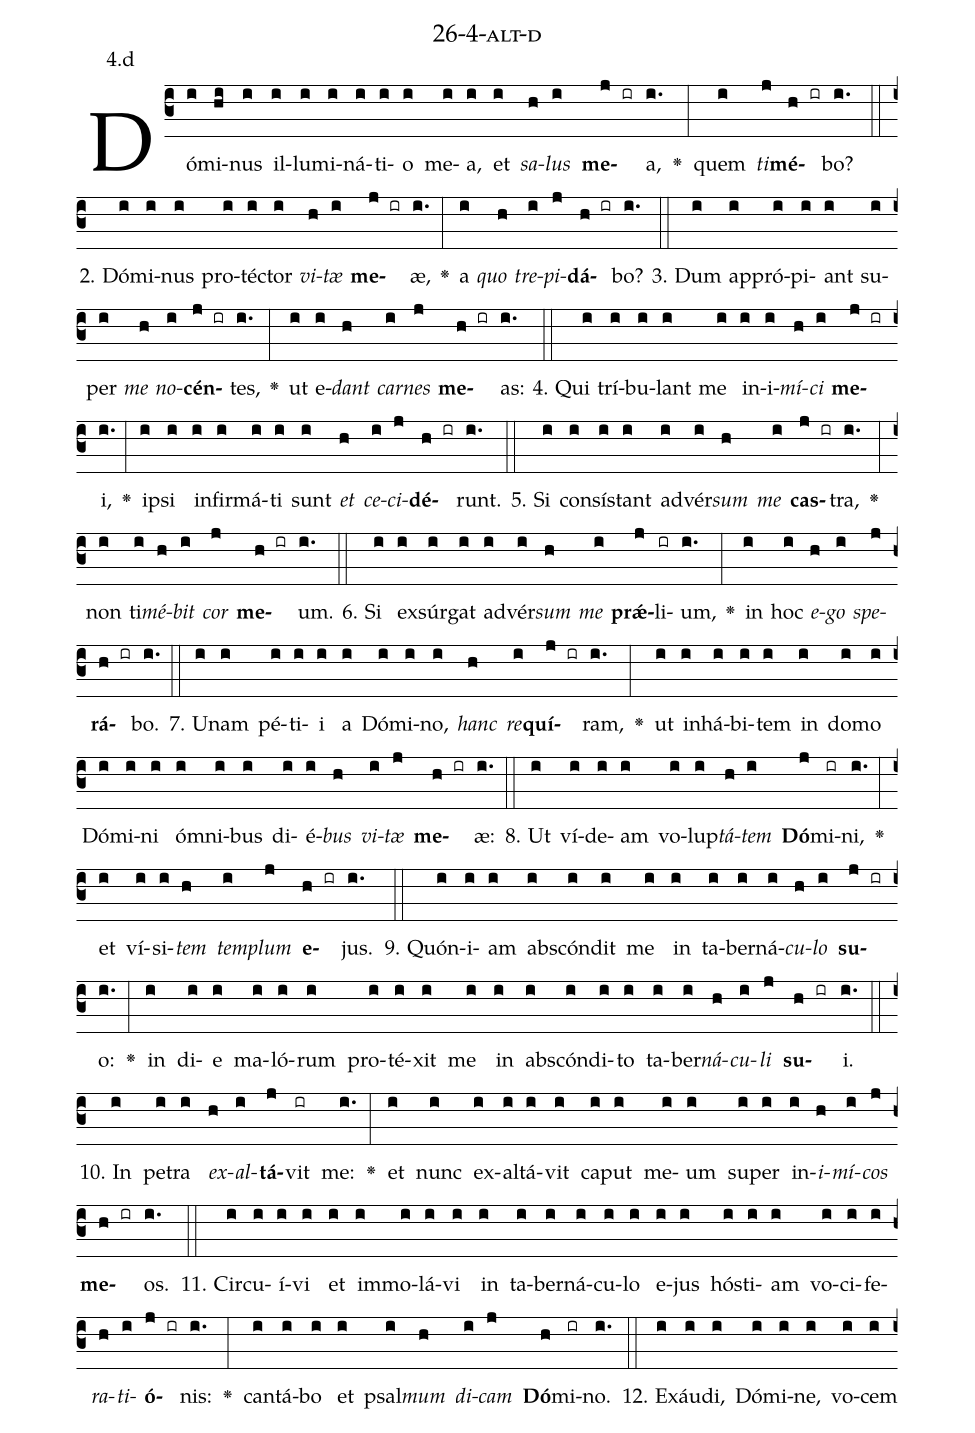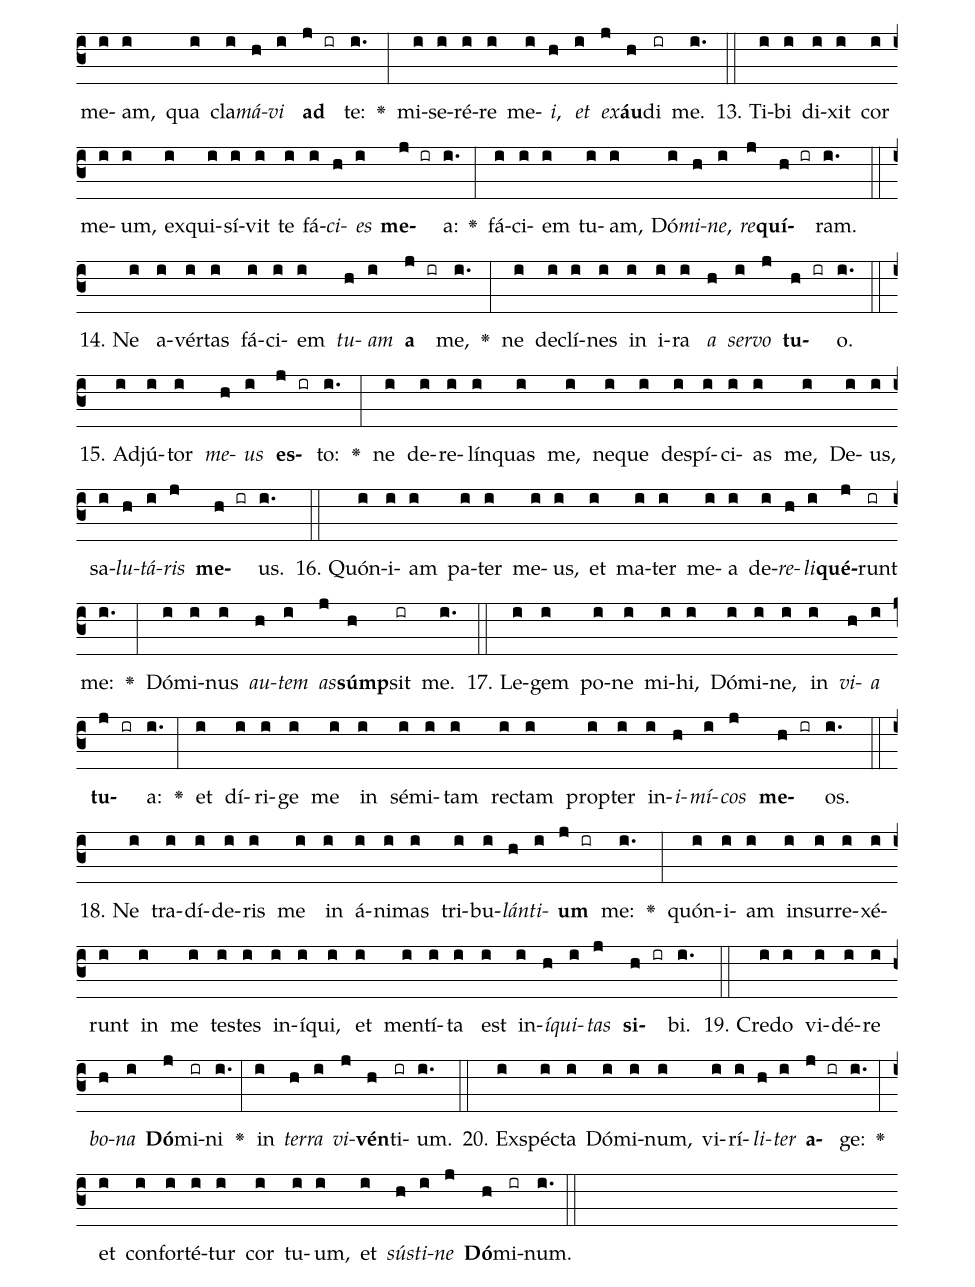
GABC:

name: 26-4-alt-d;
annotation: 4.d;
%%
(c3)Dó(i)mi(hi)nus(i) il(i)lu(i)mi(i)ná(i)ti(i)o(i) me(i)a,(i) et(i) <i>sa</i>(h)<i>lus</i>(i) <b>me</b>(j ir)a,(i.) <v>\greheightstar</v>(:) quem(i) <i>ti</i>(j)<b>mé</b>(h ir)bo?(i.) (::)
2. Dó(i)mi(i)nus(i) pro(i)téc(i)tor(i) <i>vi</i>(h)<i>tæ</i>(i) <b>me</b>(j ir)æ,(i.) <v>\greheightstar</v>(:) a(i) <i>quo</i>(h) <i>tre</i>(i)<i>pi</i>(j)<b>dá</b>(h ir)bo?(i.) (::)
3. Dum(i) ap(i)pró(i)pi(i)ant(i) su(i)per(i) <i>me</i>(h) <i>no</i>(i)<b>cén</b>(j ir)tes,(i.) <v>\greheightstar</v>(:) ut(i) e(i)<i>dant</i>(h) <i>car</i>(i)<i>nes</i>(j) <b>me</b>(h ir)as:(i.) (::)
4. Qui(i) trí(i)bu(i)lant(i) me(i) in(i)i(i)<i>mí</i>(h)<i>ci</i>(i) <b>me</b>(j ir)i,(i.) <v>\greheightstar</v>(:) ip(i)si(i) in(i)fir(i)má(i)ti(i) sunt(i) <i>et</i>(h) <i>ce</i>(i)<i>ci</i>(j)<b>dé</b>(h ir)runt.(i.) (::)
5. Si(i) con(i)sís(i)tant(i) ad(i)vér(i)<i>sum</i>(h) <i>me</i>(i) <b>cas</b>(j ir)tra,(i.) <v>\greheightstar</v>(:) non(i) ti(i)<i>mé</i>(h)<i>bit</i>(i) <i>cor</i>(j) <b>me</b>(h ir)um.(i.) (::)
6. Si(i) ex(i)súr(i)gat(i) ad(i)vér(i)<i>sum</i>(h) <i>me</i>(i) <b>prǽ</b>(j)li(ir)um,(i.) <v>\greheightstar</v>(:) in(i) hoc(i) <i>e</i>(h)<i>go</i>(i) <i>spe</i>(j)<b>rá</b>(h ir)bo.(i.) (::)
7. U(i)nam(i) pé(i)ti(i)i(i) a(i) Dó(i)mi(i)no,(i) <i>hanc</i>(h) <i>re</i>(i)<b>quí</b>(j ir)ram,(i.) <v>\greheightstar</v>(:) ut(i) in(i)há(i)bi(i)tem(i) in(i) do(i)mo(i) Dó(i)mi(i)ni(i) óm(i)ni(i)bus(i) di(i)é(i)<i>bus</i>(h) <i>vi</i>(i)<i>tæ</i>(j) <b>me</b>(h ir)æ:(i.) (::)
8. Ut(i) ví(i)de(i)am(i) vo(i)lup(i)<i>tá</i>(h)<i>tem</i>(i) <b>Dó</b>(j)mi(ir)ni,(i.) <v>\greheightstar</v>(:) et(i) ví(i)si(i)<i>tem</i>(h) <i>tem</i>(i)<i>plum</i>(j) <b>e</b>(h ir)jus.(i.) (::)
9. Quón(i)i(i)am(i) abs(i)cón(i)dit(i) me(i) in(i) ta(i)ber(i)ná(i)<i>cu</i>(h)<i>lo</i>(i) <b>su</b>(j ir)o:(i.) <v>\greheightstar</v>(:) in(i) di(i)e(i) ma(i)ló(i)rum(i) pro(i)té(i)xit(i) me(i) in(i) abs(i)cón(i)di(i)to(i) ta(i)ber(i)<i>ná</i>(h)<i>cu</i>(i)<i>li</i>(j) <b>su</b>(h ir)i.(i.) (::)
10. In(i) pe(i)tra(i) <i>ex</i>(h)<i>al</i>(i)<b>tá</b>(j)vit(ir) me:(i.) <v>\greheightstar</v>(:) et(i) nunc(i) ex(i)al(i)tá(i)vit(i) ca(i)put(i) me(i)um(i) su(i)per(i) in(i)<i>i</i>(h)<i>mí</i>(i)<i>cos</i>(j) <b>me</b>(h ir)os.(i.) (::)
11. Cir(i)cu(i)í(i)vi(i) et(i) im(i)mo(i)lá(i)vi(i) in(i) ta(i)ber(i)ná(i)cu(i)lo(i) e(i)jus(i) hós(i)ti(i)am(i) vo(i)ci(i)fe(i)<i>ra</i>(h)<i>ti</i>(i)<b>ó</b>(j ir)nis:(i.) <v>\greheightstar</v>(:) can(i)tá(i)bo(i) et(i) psal(i)<i>mum</i>(h) <i>di</i>(i)<i>cam</i>(j) <b>Dó</b>(h)mi(ir)no.(i.) (::)
12. Ex(i)áu(i)di,(i) Dó(i)mi(i)ne,(i) vo(i)cem(i) me(i)am,(i) qua(i) cla(i)<i>má</i>(h)<i>vi</i>(i) <b>ad</b>(j ir) te:(i.) <v>\greheightstar</v>(:) mi(i)se(i)ré(i)re(i) me(i)<i>i</i>,(h) <i>et</i>(i) <i>ex</i>(j)<b>áu</b>(h)di(ir) me.(i.) (::)
13. Ti(i)bi(i) di(i)xit(i) cor(i) me(i)um,(i) ex(i)qui(i)sí(i)vit(i) te(i) fá(i)<i>ci</i>(h)<i>es</i>(i) <b>me</b>(j ir)a:(i.) <v>\greheightstar</v>(:) fá(i)ci(i)em(i) tu(i)am,(i) Dó(i)<i>mi</i>(h)<i>ne</i>,(i) <i>re</i>(j)<b>quí</b>(h ir)ram.(i.) (::)
14. Ne(i) a(i)vér(i)tas(i) fá(i)ci(i)em(i) <i>tu</i>(h)<i>am</i>(i) <b>a</b>(j ir) me,(i.) <v>\greheightstar</v>(:) ne(i) de(i)clí(i)nes(i) in(i) i(i)ra(i) <i>a</i>(h) <i>ser</i>(i)<i>vo</i>(j) <b>tu</b>(h ir)o.(i.) (::)
15. Ad(i)jú(i)tor(i) <i>me</i>(h)<i>us</i>(i) <b>es</b>(j ir)to:(i.) <v>\greheightstar</v>(:) ne(i) de(i)re(i)lín(i)quas(i) me,(i) ne(i)que(i) de(i)spí(i)ci(i)as(i) me,(i) De(i)us,(i) sa(i)<i>lu</i>(h)<i>tá</i>(i)<i>ris</i>(j) <b>me</b>(h ir)us.(i.) (::)
16. Quón(i)i(i)am(i) pa(i)ter(i) me(i)us,(i) et(i) ma(i)ter(i) me(i)a(i) de(i)<i>re</i>(h)<i>li</i>(i)<b>qué</b>(j)runt(ir) me:(i.) <v>\greheightstar</v>(:) Dó(i)mi(i)nus(i) <i>au</i>(h)<i>tem</i>(i) <i>as</i>(j)<b>súmp</b>(h)sit(ir) me.(i.) (::)
17. Le(i)gem(i) po(i)ne(i) mi(i)hi,(i) Dó(i)mi(i)ne,(i) in(i) <i>vi</i>(h)<i>a</i>(i) <b>tu</b>(j ir)a:(i.) <v>\greheightstar</v>(:) et(i) dí(i)ri(i)ge(i) me(i) in(i) sé(i)mi(i)tam(i) rec(i)tam(i) prop(i)ter(i) in(i)<i>i</i>(h)<i>mí</i>(i)<i>cos</i>(j) <b>me</b>(h ir)os.(i.) (::)
18. Ne(i) tra(i)dí(i)de(i)ris(i) me(i) in(i) á(i)ni(i)mas(i) tri(i)bu(i)<i>lán</i>(h)<i>ti</i>(i)<b>um</b>(j ir) me:(i.) <v>\greheightstar</v>(:) quón(i)i(i)am(i) in(i)sur(i)re(i)xé(i)runt(i) in(i) me(i) tes(i)tes(i) in(i)í(i)qui,(i) et(i) men(i)tí(i)ta(i) est(i) in(i)<i>í</i>(h)<i>qui</i>(i)<i>tas</i>(j) <b>si</b>(h ir)bi.(i.) (::)
19. Cre(i)do(i) vi(i)dé(i)re(i) <i>bo</i>(h)<i>na</i>(i) <b>Dó</b>(j)mi(ir)ni(i.) <v>\greheightstar</v>(:) in(i) <i>ter</i>(h)<i>ra</i>(i) <i>vi</i>(j)<b>vén</b>(h)ti(ir)um.(i.) (::)
20. Ex(i)spéc(i)ta(i) Dó(i)mi(i)num,(i) vi(i)rí(i)<i>li</i>(h)<i>ter</i>(i) <b>a</b>(j ir)ge:(i.) <v>\greheightstar</v>(:) et(i) con(i)for(i)té(i)tur(i) cor(i) tu(i)um,(i) et(i) <i>sús</i>(h)<i>ti</i>(i)<i>ne</i>(j) <b>Dó</b>(h)mi(ir)num.(i.) (::)
